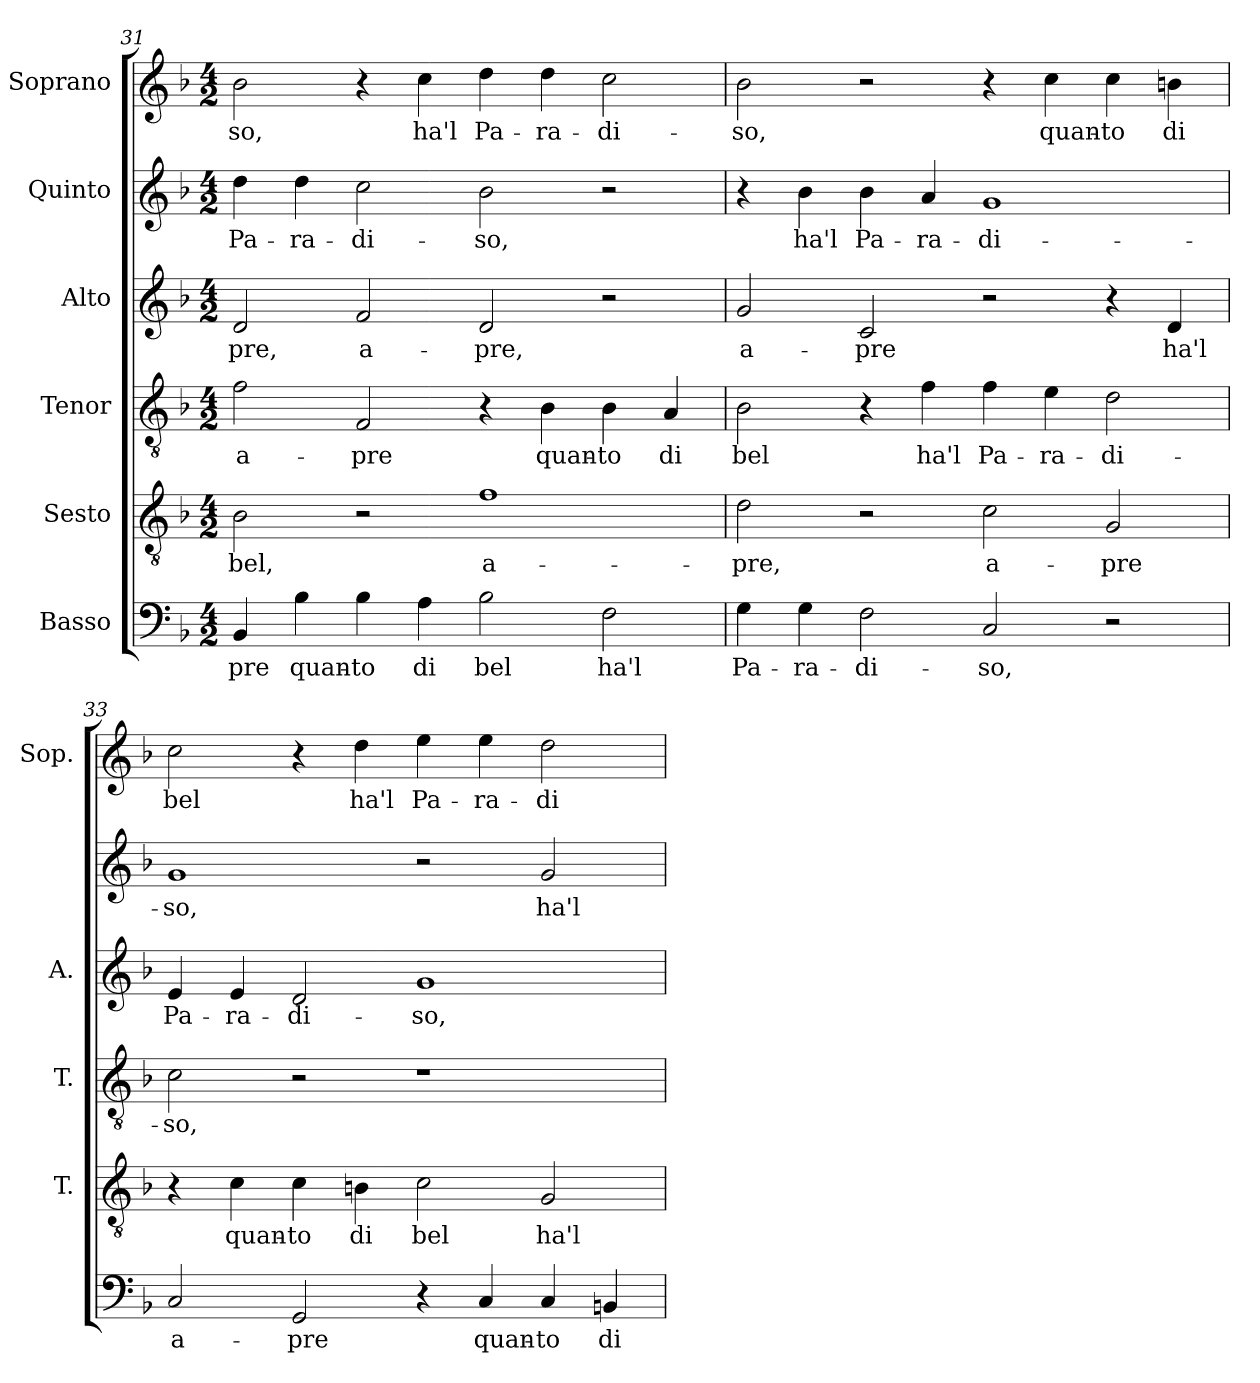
**kern	**text	**kern	**text	**kern	**text	**kern	**text	**kern	**text	**kern	**text
*part6	*part6	*part5	*part5	*part4	*part4	*part3	*part3	*part2	*part2	*part1	*part1
*staff6	*staff6	*staff5	*staff5	*staff4	*staff4	*staff3	*staff3	*staff2	*staff2	*staff1	*staff1
*I"Basso	*	*I"Sesto	*	*I"Tenor	*	*I"Alto	*	*I"Quinto	*	*I"Soprano	*
*	*	*I'T.	*	*I'T.	*	*I'A.	*	*	*	*I'Sop.	*
*clefF4	*	*clefGv2	*	*clefGv2	*	*clefG2	*	*clefG2	*	*clefG2	*
*	*	*ITrd7c12	*	*ITrd7c12	*	*	*	*	*	*	*
*k[b-]	*	*k[b-]	*	*k[b-]	*	*k[b-]	*	*k[b-]	*	*k[b-]	*
*F:	*	*F:	*	*F:	*	*F:	*	*F:	*	*F:	*
*M4/2	*	*M4/2	*	*M4/2	*	*M4/2	*	*M4/2	*	*M4/2	*
=31	=31	=31	=31	=31	=31	=31	=31	=31	=31	=31	=31
!	!LO:LY:b:color=#000000	!	!	!	!	!	!	!	!	!	!
!	!	!	!LO:LY:b:color=#000000	!	!	!	!	!	!	!	!
!	!	!	!	!	!LO:LY:b:color=#000000	!	!	!	!	!	!
!	!	!	!	!	!	!	!LO:LY:b:color=#000000	!	!	!	!
!	!	!	!	!	!	!	!	!	!LO:LY:b:color=#000000	!	!
!	!	!	!	!	!	!	!	!	!	!	!LO:LY:b:color=#000000
4BB-i/	-pre	2BB-i\	bel,	2Fi\	a-	2di/	-pre,	4ddi\	Pa-	2b-i\	-so,
!	!LO:LY:b:color=#000000	!	!	!	!	!	!	!	!	!	!
!	!	!	!	!	!	!	!	!	!LO:LY:b:color=#000000	!	!
4B-i\	quan-	.	.	.	.	.	.	4ddi\	-ra-	.	.
!	!LO:LY:b:color=#000000	!	!	!	!	!	!	!	!	!	!
!	!	!	!	!	!LO:LY:b:color=#000000	!	!	!	!	!	!
!	!	!	!	!	!	!	!LO:LY:b:color=#000000	!	!	!	!
!	!	!	!	!	!	!	!	!	!LO:LY:b:color=#000000	!	!
4B-i\	-to	2r	.	2FFi/	-pre	2fi/	a-	2cci\	-di-	4r	.
!	!LO:LY:b:color=#000000	!	!	!	!	!	!	!	!	!	!
!	!	!	!	!	!	!	!	!	!	!	!LO:LY:b:color=#000000
4Ai\	di	.	.	.	.	.	.	.	.	4cci\	ha'l
!	!LO:LY:b:color=#000000	!	!	!	!	!	!	!	!	!	!
!	!	!	!LO:LY:b:color=#000000	!	!	!	!	!	!	!	!
!	!	!	!	!	!	!	!LO:LY:b:color=#000000	!	!	!	!
!	!	!	!	!	!	!	!	!	!LO:LY:b:color=#000000	!	!
!	!	!	!	!	!	!	!	!	!	!	!LO:LY:b:color=#000000
2B-i\	bel	1Fi	a-	4r	.	2di/	-pre,	2b-i\	-so,	4ddi\	Pa-
!	!	!	!	!	!LO:LY:b:color=#000000	!	!	!	!	!	!
!	!	!	!	!	!	!	!	!	!	!	!LO:LY:b:color=#000000
.	.	.	.	4BB-i\	quan-	.	.	.	.	4ddi\	-ra-
!	!LO:LY:b:color=#000000	!	!	!	!	!	!	!	!	!	!
!	!	!	!	!	!LO:LY:b:color=#000000	!	!	!	!	!	!
!	!	!	!	!	!	!	!	!	!	!	!LO:LY:b:color=#000000
2Fi\	ha'l	.	.	4BB-i\	-to	2r	.	2r	.	2cci\	-di-
!	!	!	!	!	!LO:LY:b:color=#000000	!	!	!	!	!	!
.	.	.	.	4AAi/	di	.	.	.	.	.	.
=32	=32	=32	=32	=32	=32	=32	=32	=32	=32	=32	=32
!	!LO:LY:b:color=#000000	!	!	!	!	!	!	!	!	!	!
!	!	!	!LO:LY:b:color=#000000	!	!	!	!	!	!	!	!
!	!	!	!	!	!LO:LY:b:color=#000000	!	!	!	!	!	!
!	!	!	!	!	!	!	!LO:LY:b:color=#000000	!	!	!	!
!	!	!	!	!	!	!	!	!	!	!	!LO:LY:b:color=#000000
4Gi\	Pa-	2Di\	-pre,	2BB-i\	bel	2gi/	a-	4r	.	2b-i\	-so,
!	!LO:LY:b:color=#000000	!	!	!	!	!	!	!	!	!	!
!	!	!	!	!	!	!	!	!	!LO:LY:b:color=#000000	!	!
4Gi\	-ra-	.	.	.	.	.	.	4b-i\	ha'l	.	.
!	!LO:LY:b:color=#000000	!	!	!	!	!	!	!	!	!	!
!	!	!	!	!	!	!	!LO:LY:b:color=#000000	!	!	!	!
!	!	!	!	!	!	!	!	!	!LO:LY:b:color=#000000	!	!
2Fi\	-di-	2r	.	4r	.	2ci/	-pre	4b-i\	Pa-	2r	.
!	!	!	!	!	!LO:LY:b:color=#000000	!	!	!	!	!	!
!	!	!	!	!	!	!	!	!	!LO:LY:b:color=#000000	!	!
.	.	.	.	4Fi\	ha'l	.	.	4ai/	-ra-	.	.
!	!LO:LY:b:color=#000000	!	!	!	!	!	!	!	!	!	!
!	!	!	!LO:LY:b:color=#000000	!	!	!	!	!	!	!	!
!	!	!	!	!	!LO:LY:b:color=#000000	!	!	!	!	!	!
!	!	!	!	!	!	!	!	!	!LO:LY:b:color=#000000	!	!
2Ci/	-so,	2Ci\	a-	4Fi\	Pa-	2r	.	1gi	-di-	4r	.
!	!	!	!	!	!LO:LY:b:color=#000000	!	!	!	!	!	!
!	!	!	!	!	!	!	!	!	!	!	!LO:LY:b:color=#000000
.	.	.	.	4Ei\	-ra-	.	.	.	.	4cci\	quan-
!	!	!	!LO:LY:b:color=#000000	!	!	!	!	!	!	!	!
!	!	!	!	!	!LO:LY:b:color=#000000	!	!	!	!	!	!
!	!	!	!	!	!	!	!	!	!	!	!LO:LY:b:color=#000000
2r	.	2GGi/	-pre	2Di\	-di-	4r	.	.	.	4cci\	-to
!	!	!	!	!	!	!	!LO:LY:b:color=#000000	!	!	!	!
!	!	!	!	!	!	!	!	!	!	!	!LO:LY:b:color=#000000
.	.	.	.	.	.	4di/	ha'l	.	.	4bni\	di
!!LO:LB:g=z
=33	=33	=33	=33	=33	=33	=33	=33	=33	=33	=33	=33
!	!LO:LY:b:color=#000000	!	!	!	!	!	!	!	!	!	!
!	!	!	!	!	!LO:LY:b:color=#000000	!	!	!	!	!	!
!	!	!	!	!	!	!	!LO:LY:b:color=#000000	!	!	!	!
!	!	!	!	!	!	!	!	!	!LO:LY:b:color=#000000	!	!
!	!	!	!	!	!	!	!	!	!	!	!LO:LY:b:color=#000000
2Ci/	a-	4r	.	2Ci\	-so,	4ei/	Pa-	1gi	-so,	2cci\	bel
!	!	!	!LO:LY:b:color=#000000	!	!	!	!	!	!	!	!
!	!	!	!	!	!	!	!LO:LY:b:color=#000000	!	!	!	!
.	.	4Ci\	quan-	.	.	4ei/	-ra-	.	.	.	.
!	!LO:LY:b:color=#000000	!	!	!	!	!	!	!	!	!	!
!	!	!	!LO:LY:b:color=#000000	!	!	!	!	!	!	!	!
!	!	!	!	!	!	!	!LO:LY:b:color=#000000	!	!	!	!
2GGi/	-pre	4Ci\	-to	2r	.	2di/	-di-	.	.	4r	.
!	!	!	!LO:LY:b:color=#000000	!	!	!	!	!	!	!	!
!	!	!	!	!	!	!	!	!	!	!	!LO:LY:b:color=#000000
.	.	4BBni\	di	.	.	.	.	.	.	4ddi\	ha'l
!	!	!	!LO:LY:b:color=#000000	!	!	!	!	!	!	!	!
!	!	!	!	!	!	!	!LO:LY:b:color=#000000	!	!	!	!
!	!	!	!	!	!	!	!	!	!	!	!LO:LY:b:color=#000000
4r	.	2Ci\	bel	1r	.	1gi	-so,	2r	.	4eei\	Pa-
!	!LO:LY:b:color=#000000	!	!	!	!	!	!	!	!	!	!
!	!	!	!	!	!	!	!	!	!	!	!LO:LY:b:color=#000000
4Ci/	quan-	.	.	.	.	.	.	.	.	4eei\	-ra-
!	!LO:LY:b:color=#000000	!	!	!	!	!	!	!	!	!	!
!	!	!	!LO:LY:b:color=#000000	!	!	!	!	!	!	!	!
!	!	!	!	!	!	!	!	!	!LO:LY:b:color=#000000	!	!
!	!	!	!	!	!	!	!	!	!	!	!LO:LY:b:color=#000000
4Ci/	-to	2GGi/	ha'l	.	.	.	.	2gi/	ha'l	2ddi\	-di-
!	!LO:LY:b:color=#000000	!	!	!	!	!	!	!	!	!	!
4BBni/	di	.	.	.	.	.	.	.	.	.	.
=	=	=	=	=	=	=	=	=	=	=	=
*-	*-	*-	*-	*-	*-	*-	*-	*-	*-	*-	*-
